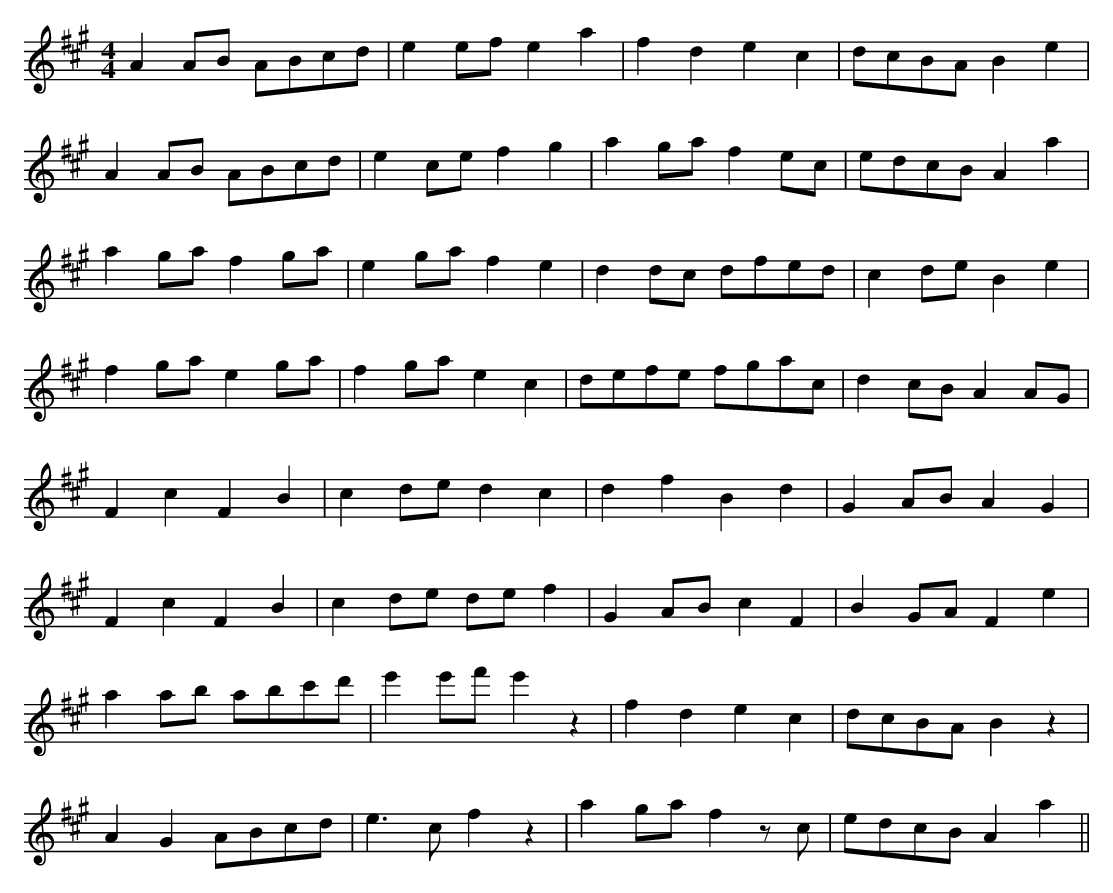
X:1
M:4/4
K:A
A2 AB ABcd|e2 ef e2 a2|f2 d2 e2 c2|dcBA B2 e2|
A2 AB ABcd|e2 ce f2 g2|a2 ga f2 ec|edcB A2 a2|
a2 ga f2 ga|e2 ga f2 e2|d2 dc dfed|c2 de B2 e2|
f2 ga e2 ga|f2 ga e2 c2|defe fgac|d2 cB A2 AG|
F2 c2 F2 B2|c2 de d2 c2|d2 f2 B2 d2|G2 AB A2 G2|
F2 c2 F2 B2|c2 de de f2|G2 AB c2 F2|B2 GA F2 e2|
a2 ab abc'd'|e'2 e'f' e'2 z2|f2 d2 e2 c2|dcBA B2 z2|
A2 G2 ABcd|e3 c f2 z2|a2 ga f2 zc|edcB A2 a2||
